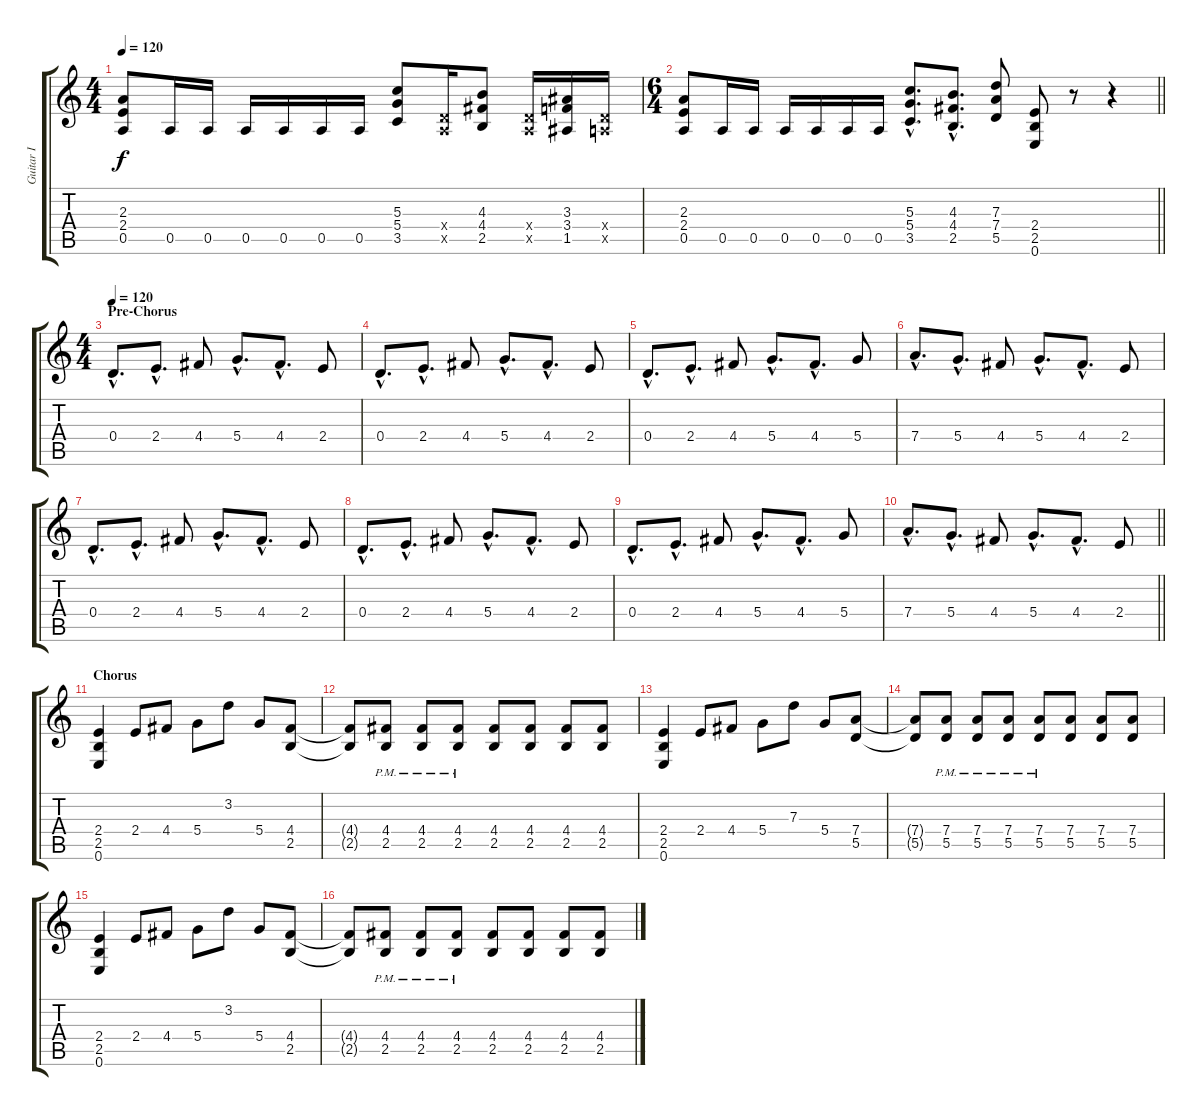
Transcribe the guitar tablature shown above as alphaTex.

\track ("Guitar I" "Guitar I") {instrument acousticguitarsteel}
\staff {score tabs}
\tuning (E4 B3 G3 D3 A2 E2) {hide}
\ts (4 4)
\tempo 120
\clef g2
\ks c
(2.3 2.4 0.5).8{dy f} 0.5.16 0.5.16 0.5.16 0.5.16 0.5.16 0.5.16 (5.3 5.4 3.5).8 (0.4{x} 0.5{x}).16 (4.3 4.4 2.5).8 (0.4{x} 0.5{x}).16 (3.3 3.4 1.5).16 (0.4{x} 0.5{x}).16 |
\ts (6 4)
\barLineRight lightlight
(2.3 2.4 0.5).8 0.5.16 0.5.16 0.5.16 0.5.16 0.5.16 0.5.16 (5.3{hac} 5.4{hac} 3.5{hac}).8{d} (4.3{hac} 4.4{hac} 2.5{hac}).8{d} (7.3 7.4 5.5).8 (2.4 2.5 0.6).8 r.8 r.4 |
\ts (4 4)
\section ("" "Pre-Chorus")
\tempo 120
0.4{hac}.8{d} 2.4{hac}.8{d} 4.4.8 5.4{hac}.8{d} 4.4{hac}.8{d} 2.4.8 |
0.4{hac}.8{d} 2.4{hac}.8{d} 4.4.8 5.4{hac}.8{d} 4.4{hac}.8{d} 2.4.8 |
0.4{hac}.8{d} 2.4{hac}.8{d} 4.4.8 5.4{hac}.8{d} 4.4{hac}.8{d} 5.4.8 |
7.4{hac}.8{d} 5.4{hac}.8{d} 4.4.8 5.4{hac}.8{d} 4.4{hac}.8{d} 2.4.8 |
0.4{hac}.8{d} 2.4{hac}.8{d} 4.4.8 5.4{hac}.8{d} 4.4{hac}.8{d} 2.4.8 |
0.4{hac}.8{d} 2.4{hac}.8{d} 4.4.8 5.4{hac}.8{d} 4.4{hac}.8{d} 2.4.8 |
0.4{hac}.8{d} 2.4{hac}.8{d} 4.4.8 5.4{hac}.8{d} 4.4{hac}.8{d} 5.4.8 |
\barLineRight lightlight
7.4{hac}.8{d} 5.4{hac}.8{d} 4.4.8 5.4{hac}.8{d} 4.4{hac}.8{d} 2.4.8 |
\section ("" "Chorus")
(2.4 2.5 0.6).4 2.4.8 4.4.8 5.4.8 3.2.8 5.4.8 (4.4 2.5).8 |
(4.4{t} 2.5{t}).8 (4.4{pm} 2.5{pm}).8 (4.4{pm} 2.5{pm}).8 (4.4{pm} 2.5{pm}).8 (4.4 2.5).8 (4.4 2.5).8 (4.4 2.5).8 (4.4 2.5).8 |
(2.4 2.5 0.6).4 2.4.8 4.4.8 5.4.8 7.3.8 5.4.8 (7.4 5.5).8 |
(7.4{t} 5.5{t}).8 (7.4{pm} 5.5{pm}).8 (7.4{pm} 5.5{pm}).8 (7.4{pm} 5.5{pm}).8 (7.4{pm} 5.5{pm}).8 (7.4 5.5).8 (7.4 5.5).8 (7.4 5.5).8 |
(2.4 2.5 0.6).4 2.4.8 4.4.8 5.4.8 3.2.8 5.4.8 (4.4 2.5).8 |
(4.4{t} 2.5{t}).8 (4.4{pm} 2.5{pm}).8 (4.4{pm} 2.5{pm}).8 (4.4{pm} 2.5{pm}).8 (4.4 2.5).8 (4.4 2.5).8 (4.4 2.5).8 (4.4 2.5).8
